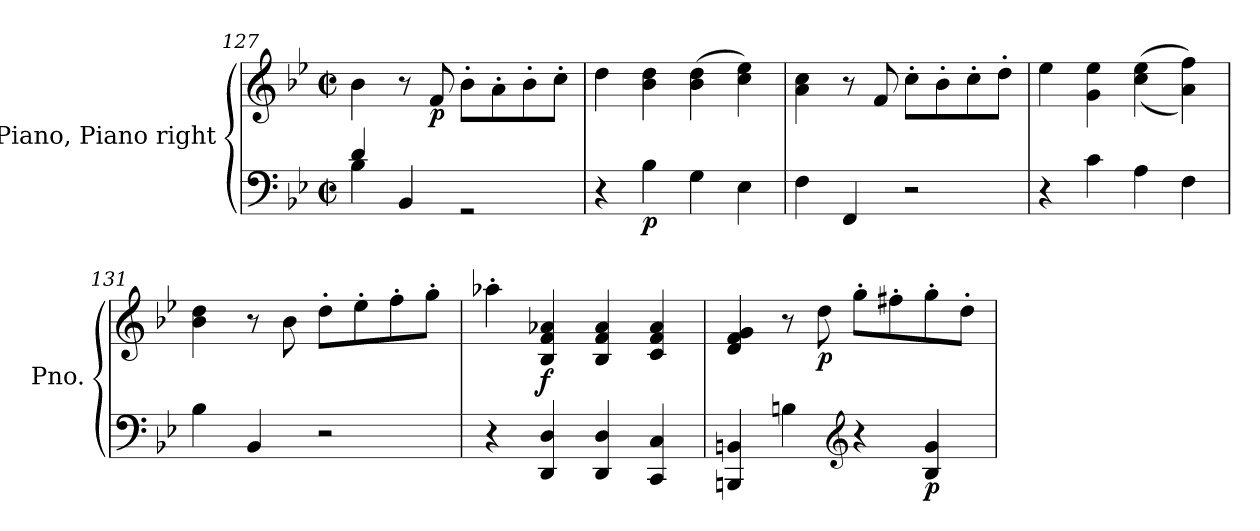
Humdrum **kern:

**kern	**kern	**dynam
*part1	*part1	*part1
*staff2	*staff1	*staff1/2
*I"Piano, Piano right	*	*
*I'Pno.	*	*
*clefF4	*clefG2	*
*k[b-e-]	*k[b-e-]	*
*M2/2	*M2/2	*
*met(c|)	*met(c|)	*
=127	=127	=127
*^	*	*
4d/	4B-\	4b-\	.
4BB-/	2.ryy	8r	.
!	!	!	!LO:DY:b
.	.	8f/	p
2rGG	.	8b-'\L	.
.	.	8a'\	.
.	.	8b-'\	.
.	.	8cc'\J	.
*v	*v	*	*
=128	=128	=128
4r	4dd\	.
!	!	!LO:DY:b=2
4B-\	4b-\ 4dd\	p
4G\	(>4b-\ 4dd\	.
4E-\	4cc\ 4ee-\)	.
=129	=129	=129
4F\	4a\ 4cc\	.
4FF/	8r	.
.	8f/	.
2r	8cc'\L	.
.	8b-'\	.
.	8cc'\	.
.	8dd'\J	.
=130	=130	=130
4r	4ee-\	.
4c\	4g\ 4ee-\	.
4A\	(<(>4cc\ 4ee-\	.
4F\	4a\ 4ff\))	.
=131	=131	=131
4B-\	4b-\ 4dd\	.
4BB-/	8r	.
.	8b-\	.
2r	8dd'\L	.
.	8ee-'\	.
.	8ff'\	.
.	8gg'\J	.
=132	=132	=132
4r	4aa-X'\	.
!	!	!LO:DY:b
4DD/ 4D/	4B-/ 4f/ 4a-X/	f
4DD/ 4D/	4B-/ 4f/ 4a-/	.
4CC/ 4C/	4c/ 4f/ 4a-/	.
=133	=133	=133
4BBBn/ 4BBn/	4d/ 4f/ 4g/	.
4Bn\	8r	.
!	!	!LO:DY:b
.	8dd\	p
*clefG2	*	*
4r	8gg'\L	.
.	8ff#X'\	.
!	!	!LO:DY:b=2
4B/ 4g/	8gg'\	p
.	8dd'\J	.
=	=	=
*-	*-	*-
